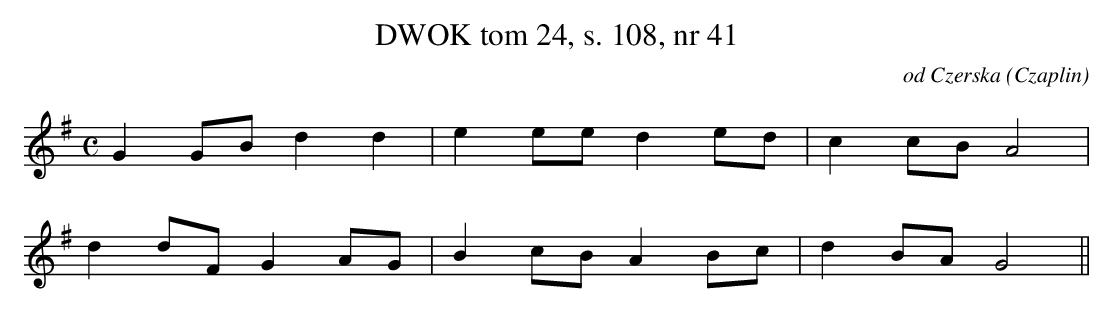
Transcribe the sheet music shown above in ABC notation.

X:1
T: DWOK tom 24, s. 108, nr 41
O: od Czerska (Czaplin)
L: 1/16
M: C
K: G
G4 G2B2 d4 d4 | e4 e2e2 d4 e2d2 | c4 c2B2 A8 |
d4 d2F2 G4 A2G2 | B4 c2B2 A4 B2c2 | d4 B2A2 G8 ||
